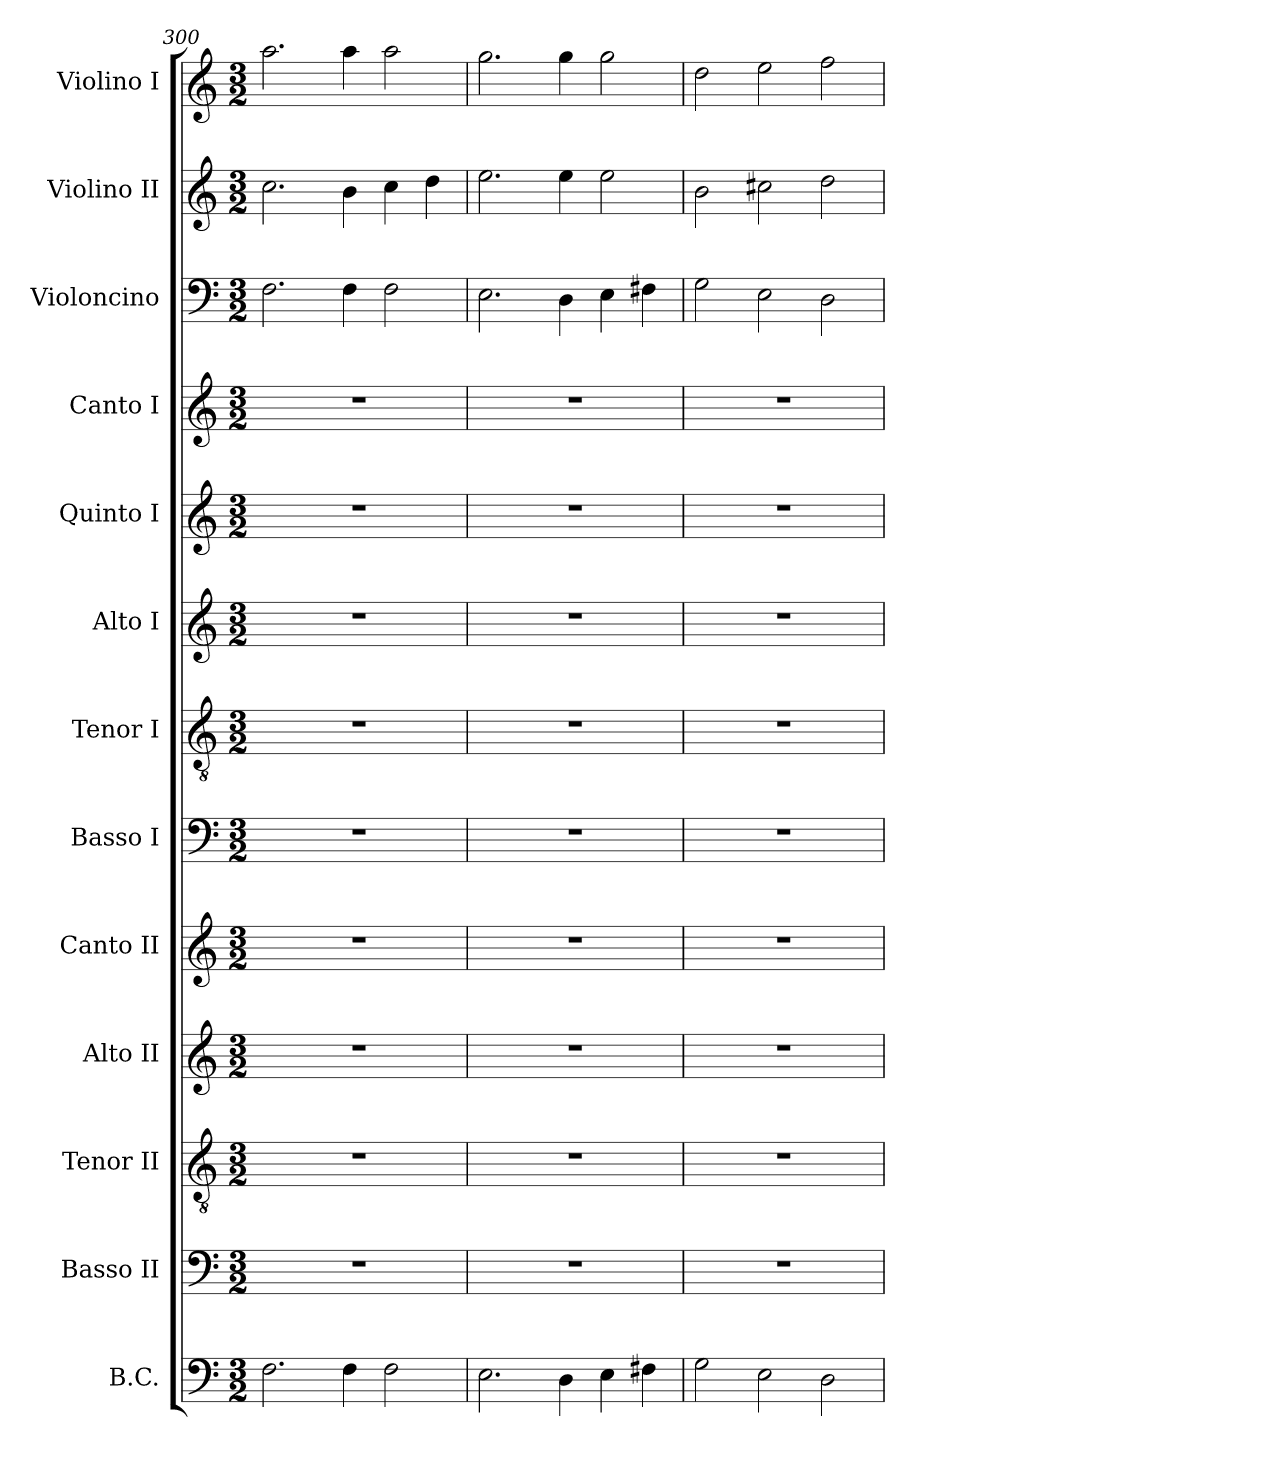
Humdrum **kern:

**kern	**kern	**kern	**kern	**kern	**kern	**kern	**kern	**kern	**kern	**kern	**kern	**kern
*part13	*part12	*part11	*part10	*part9	*part8	*part7	*part6	*part5	*part4	*part3	*part2	*part1
*staff13	*staff12	*staff11	*staff10	*staff9	*staff8	*staff7	*staff6	*staff5	*staff4	*staff3	*staff2	*staff1
*I"B.C.	*I"Basso II	*I"Tenor II	*I"Alto II	*I"Canto II	*I"Basso I	*I"Tenor I	*I"Alto I	*I"Quinto I	*I"Canto I	*I"Violoncino	*I"Violino II	*I"Violino I
*I'BC	*I'B 2	*I'T 2	*I'A 2	*I'C 2	*I'B 1	*I'T 1	*I'A 1	*I'Q 1	*I'C 1	*	*I'Vln. II	*I'Vln. I
*clefF4	*clefF4	*clefGv2	*clefG2	*clefG2	*clefF4	*clefGv2	*clefG2	*clefG2	*clefG2	*clefF4	*clefG2	*clefG2
*k[]	*k[]	*k[]	*k[]	*k[]	*k[]	*k[]	*k[]	*k[]	*k[]	*k[]	*k[]	*k[]
*C:	*C:	*C:	*C:	*C:	*C:	*C:	*C:	*C:	*C:	*C:	*C:	*C:
*M3/2	*M3/2	*M3/2	*M3/2	*M3/2	*M3/2	*M3/2	*M3/2	*M3/2	*M3/2	*M3/2	*M3/2	*M3/2
=300	=300	=300	=300	=300	=300	=300	=300	=300	=300	=300	=300	=300
2.F\	1.r	1.r	1.r	1.r	1.r	1.r	1.r	1.r	1.r	2.F\	2.cc\	2.aa\
4F\	.	.	.	.	.	.	.	.	.	4F\	4b\	4aa\
2F\	.	.	.	.	.	.	.	.	.	2F\	4cc\	2aa\
.	.	.	.	.	.	.	.	.	.	.	4dd\	.
=301	=301	=301	=301	=301	=301	=301	=301	=301	=301	=301	=301	=301
2.E\	1.r	1.r	1.r	1.r	1.r	1.r	1.r	1.r	1.r	2.E\	2.ee\	2.gg\
4D\	.	.	.	.	.	.	.	.	.	4D\	4ee\	4gg\
4E\	.	.	.	.	.	.	.	.	.	4E\	2ee\	2gg\
4F#X\	.	.	.	.	.	.	.	.	.	4F#X\	.	.
=302	=302	=302	=302	=302	=302	=302	=302	=302	=302	=302	=302	=302
2G\	1.r	1.r	1.r	1.r	1.r	1.r	1.r	1.r	1.r	2G\	2b\	2dd\
2E\	.	.	.	.	.	.	.	.	.	2E\	2cc#X\	2ee\
2D\	.	.	.	.	.	.	.	.	.	2D\	2dd\	2ff\
=	=	=	=	=	=	=	=	=	=	=	=	=
*-	*-	*-	*-	*-	*-	*-	*-	*-	*-	*-	*-	*-
